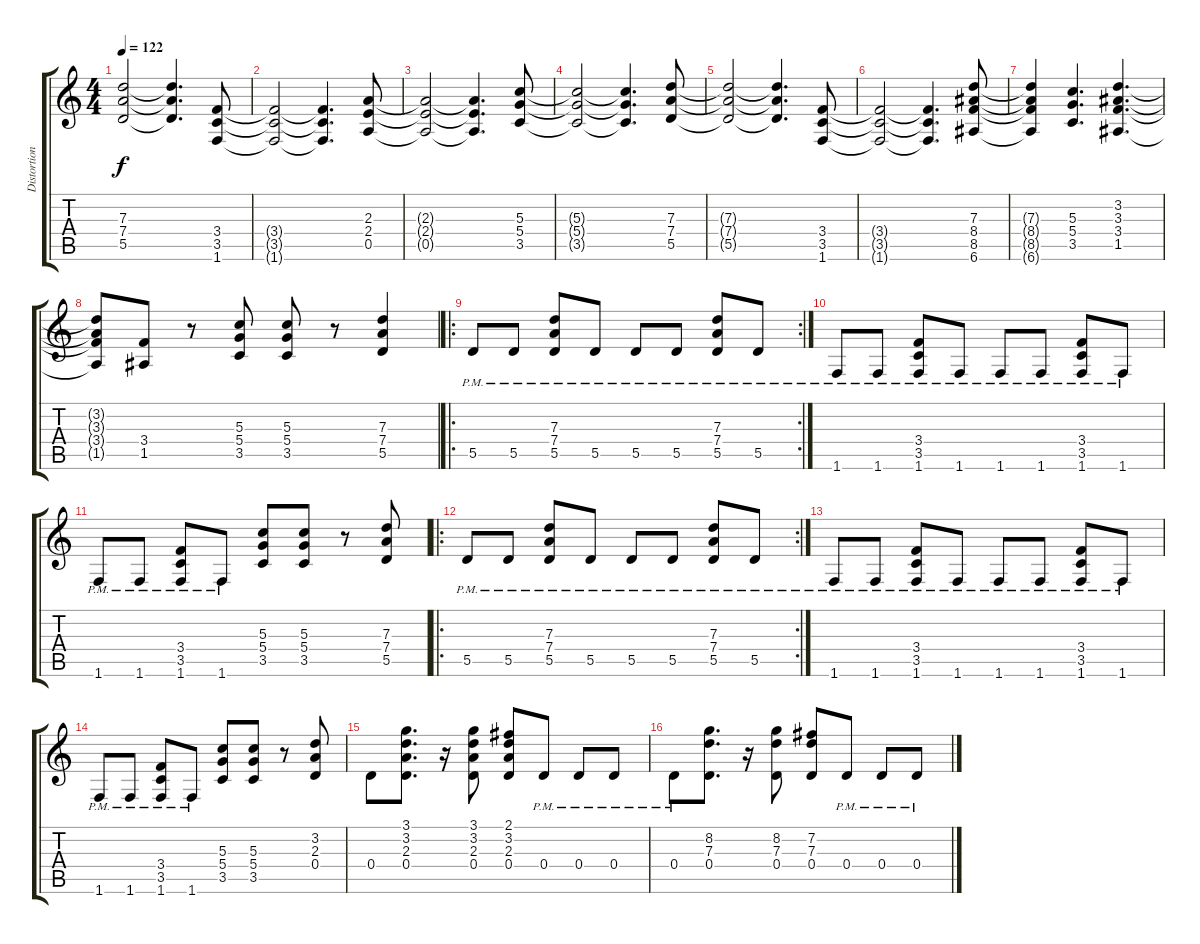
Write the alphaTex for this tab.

\track ("Distortion Guitar" "Distortion") {instrument distortionguitar}
\staff {score tabs}
\tuning (E4 B3 G3 D3 A2 E2) {hide}
\ts (4 4)
\tempo 122
\clef g2
\ks c
(7.3{t} 7.4{t} 5.5{t}).2{dy f} (7.3{t} 7.4{t} 5.5{t}).4{d} (3.4 3.5 1.6).8 |
(3.4{t} 3.5{t} 1.6{t}).2 (3.4{t} 3.5{t} 1.6{t}).4{d} (2.3 2.4 0.5).8 |
(2.3{t} 2.4{t} 0.5{t}).2 (2.3{t} 2.4{t} 0.5{t}).4{d} (5.3 5.4 3.5).8 |
(5.3{t} 5.4{t} 3.5{t}).2 (5.3{t} 5.4{t} 3.5{t}).4{d} (7.3 7.4 5.5).8 |
(7.3{t} 7.4{t} 5.5{t}).2 (7.3{t} 7.4{t} 5.5{t}).4{d} (3.4 3.5 1.6).8 |
(3.4{t} 3.5{t} 1.6{t}).2 (3.4{t} 3.5{t} 1.6{t}).4{d} (7.3 8.4 8.5 6.6).8 |
(7.3{t} 8.4{t} 8.5{t} 6.6{t}).4 (5.3 5.4 3.5).4{d} (3.2 3.3 3.4 1.5).4{d} |
(3.2{t} 3.3{t} 3.4{t} 1.5{t}).8 (3.4 1.5).8 r.8 (5.3 5.4 3.5).8 (5.3 5.4 3.5).8 r.8 (7.3 7.4 5.5).4 |
\ro
\rc 2
5.5{pm}.8 5.5{pm}.8 (7.3 7.4 5.5{pm}).8 5.5{pm}.8 5.5{pm}.8 5.5{pm}.8 (7.3 7.4 5.5{pm}).8 5.5{pm}.8 |
1.6{pm}.8 1.6{pm}.8 (3.4 3.5 1.6{pm}).8 1.6{pm}.8 1.6{pm}.8 1.6{pm}.8 (3.4 3.5 1.6{pm}).8 1.6{pm}.8 |
1.6{pm}.8 1.6{pm}.8 (3.4 3.5 1.6{pm}).8 1.6{pm}.8 (5.3 5.4 3.5).8 (5.3 5.4 3.5).8 r.8 (7.3 7.4 5.5).8 |
\ro
\rc 2
5.5{pm}.8 5.5{pm}.8 (7.3 7.4 5.5{pm}).8 5.5{pm}.8 5.5{pm}.8 5.5{pm}.8 (7.3 7.4 5.5{pm}).8 5.5{pm}.8 |
1.6{pm}.8 1.6{pm}.8 (3.4 3.5 1.6{pm}).8 1.6{pm}.8 1.6{pm}.8 1.6{pm}.8 (3.4 3.5 1.6{pm}).8 1.6{pm}.8 |
1.6{pm}.8 1.6{pm}.8 (3.4 3.5 1.6{pm}).8 1.6{pm}.8 (5.3 5.4 3.5).8 (5.3 5.4 3.5).8 r.8 (3.2 2.3 0.4).8 |
0.4.8 (3.1 3.2 2.3 0.4).8{d} r.16 (3.1 3.2 2.3 0.4).8 (2.1 3.2 2.3 0.4).8 0.4{pm}.8 0.4{pm}.8 0.4{pm}.8 |
0.4{pm}.8 (8.2 7.3 0.4).8{d} r.16 (8.2 7.3 0.4).8 (7.2 7.3 0.4).8 0.4{pm}.8 0.4{pm}.8 0.4{pm}.8
